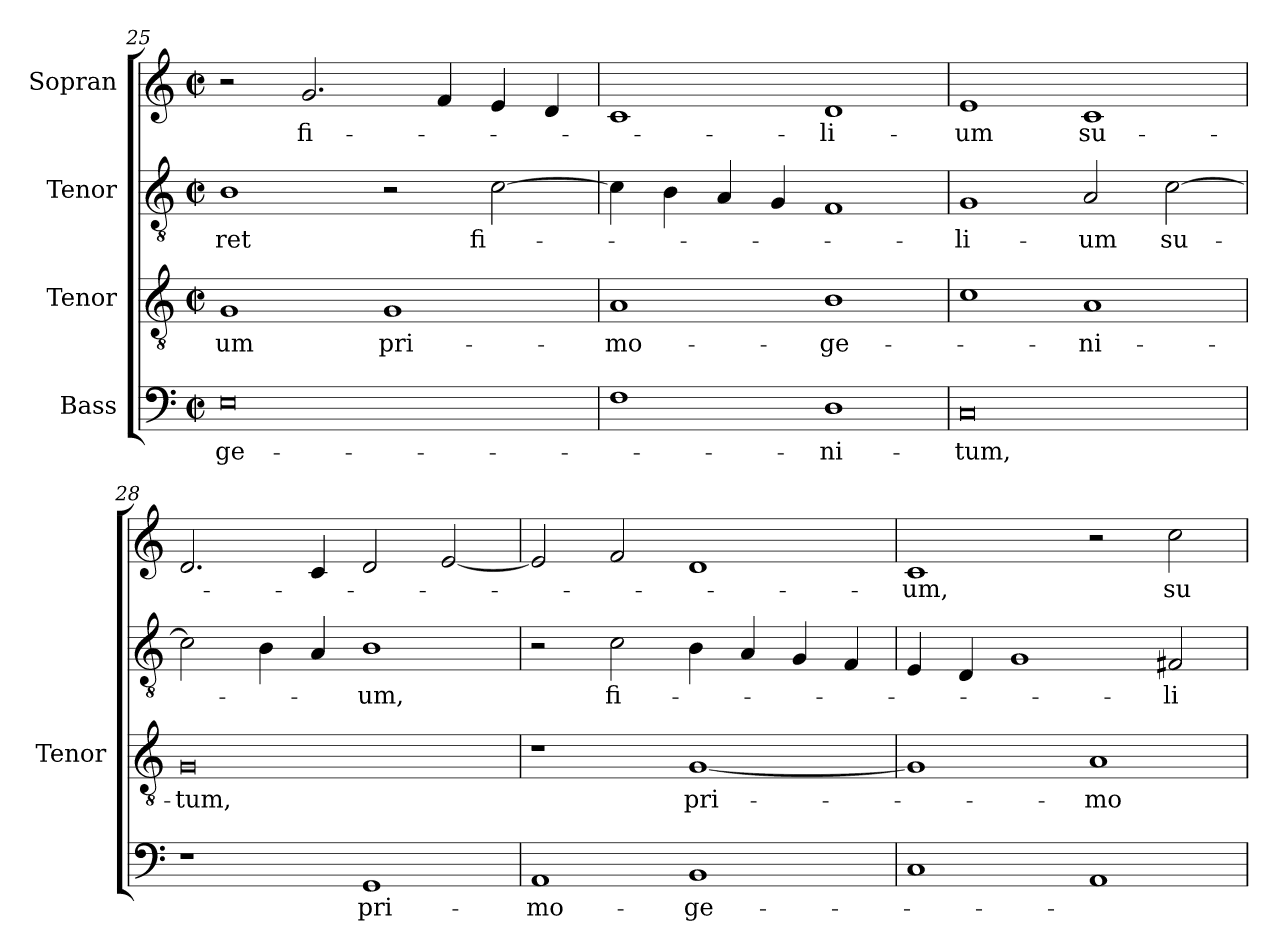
**kern	**text	**kern	**text	**kern	**text	**kern	**text
*part4	*part4	*part3	*part3	*part2	*part2	*part1	*part1
*staff4	*staff4	*staff3	*staff3	*staff2	*staff2	*staff1	*staff1
*I"Bass	*	*I"Tenor	*	*I"Tenor	*	*I"Sopran	*
*	*	*I'Tenor	*	*	*	*	*
*clefF4	*	*clefGv2	*	*clefGv2	*	*clefG2	*
*	*	*ITrd7c12	*	*ITrd7c12	*	*	*
*k[]	*	*k[]	*	*k[]	*	*k[]	*
*M2/2	*	*M2/2	*	*M2/2	*	*M2/2	*
*met(c|)	*	*met(c|)	*	*met(c|)	*	*met(c|)	*
=25	=25	=25	=25	=25	=25	=25	=25
!	!LO:LY:b:color=#000000	!	!	!	!	!	!
!	!	!	!LO:LY:b:color=#000000	!	!	!	!
!	!	!	!	!	!LO:LY:b:color=#000000	!	!
0Ei	-ge-	1GGi	-um	1BBi	-ret	2r	.
!	!	!	!	!	!	!	!LO:LY:b:color=#000000
.	.	.	.	.	.	2.gi/	fi-
!	!	!	!LO:LY:b:color=#000000	!	!	!	!
.	.	1GGi	pri-	2r	.	.	.
.	.	.	.	.	.	4fi/	.
!	!	!	!	!	!LO:LY:b:color=#000000	!	!
.	.	.	.	[>2Ci\	fi-	4ei/	.
.	.	.	.	.	.	4di/	.
=26	=26	=26	=26	=26	=26	=26	=26
!	!	!	!LO:LY:b:color=#000000	!	!	!	!
1Fi	.	1AAi	-mo-	4Ci\]	.	1ci	.
.	.	.	.	4BBi\	.	.	.
.	.	.	.	4AAi/	.	.	.
.	.	.	.	4GGi/	.	.	.
!	!LO:LY:b:color=#000000	!	!	!	!	!	!
!	!	!	!LO:LY:b:color=#000000	!	!	!	!
!	!	!	!	!	!	!	!LO:LY:b:color=#000000
1Di	-ni-	1BBi	-ge-	1FFi	.	1di	-li-
=27	=27	=27	=27	=27	=27	=27	=27
!	!LO:LY:b:color=#000000	!	!	!	!	!	!
!	!	!	!	!	!LO:LY:b:color=#000000	!	!
!	!	!	!	!	!	!	!LO:LY:b:color=#000000
0Ci	-tum,	1Ci	.	1GGi	-li-	1ei	-um
!	!	!	!LO:LY:b:color=#000000	!	!	!	!
!	!	!	!	!	!LO:LY:b:color=#000000	!	!
!	!	!	!	!	!	!	!LO:LY:b:color=#000000
.	.	1AAi	-ni-	2AAi/	-um	1ci	su-
!	!	!	!	!	!LO:LY:b:color=#000000	!	!
.	.	.	.	[>2Ci\	su-	.	.
=28	=28	=28	=28	=28	=28	=28	=28
!	!	!	!LO:LY:b:color=#000000	!	!	!	!
1r	.	0GGi	-tum,	2Ci\]	.	2.di/	.
.	.	.	.	4BBi\	.	.	.
.	.	.	.	4AAi/	.	4ci/	.
!	!LO:LY:b:color=#000000	!	!	!	!	!	!
!	!	!	!	!	!LO:LY:b:color=#000000	!	!
1GGi	pri-	.	.	1BBi	-um,	2di/	.
.	.	.	.	.	.	[<2ei/	.
!!LO:LB:g=z
=29	=29	=29	=29	=29	=29	=29	=29
!	!LO:LY:b:color=#000000	!	!	!	!	!	!
1AAi	-mo-	1r	.	2r	.	2ei/]	.
!	!	!	!	!	!LO:LY:b:color=#000000	!	!
.	.	.	.	2Ci\	fi-	2fi/	.
!	!LO:LY:b:color=#000000	!	!	!	!	!	!
!	!	!	!LO:LY:b:color=#000000	!	!	!	!
1BBi	-ge-	[<1GGi	pri-	4BBi\	.	1di	.
.	.	.	.	4AAi/	.	.	.
.	.	.	.	4GGi/	.	.	.
.	.	.	.	4FFi/	.	.	.
=30	=30	=30	=30	=30	=30	=30	=30
!	!	!	!	!	!	!	!LO:LY:b:color=#000000
1Ci	.	1GGi]	.	4EEi/	.	1ci	-um,
.	.	.	.	4DDi/	.	.	.
.	.	.	.	1GGi	.	.	.
!	!	!	!LO:LY:b:color=#000000	!	!	!	!
1AAi	.	1AAi	-mo-	.	.	2r	.
!	!	!	!	!	!LO:LY:b:color=#000000	!	!
!	!	!	!	!	!	!	!LO:LY:b:color=#000000
.	.	.	.	2FF#Xi/	-li-	2cci\	su-
=	=	=	=	=	=	=	=
*-	*-	*-	*-	*-	*-	*-	*-
